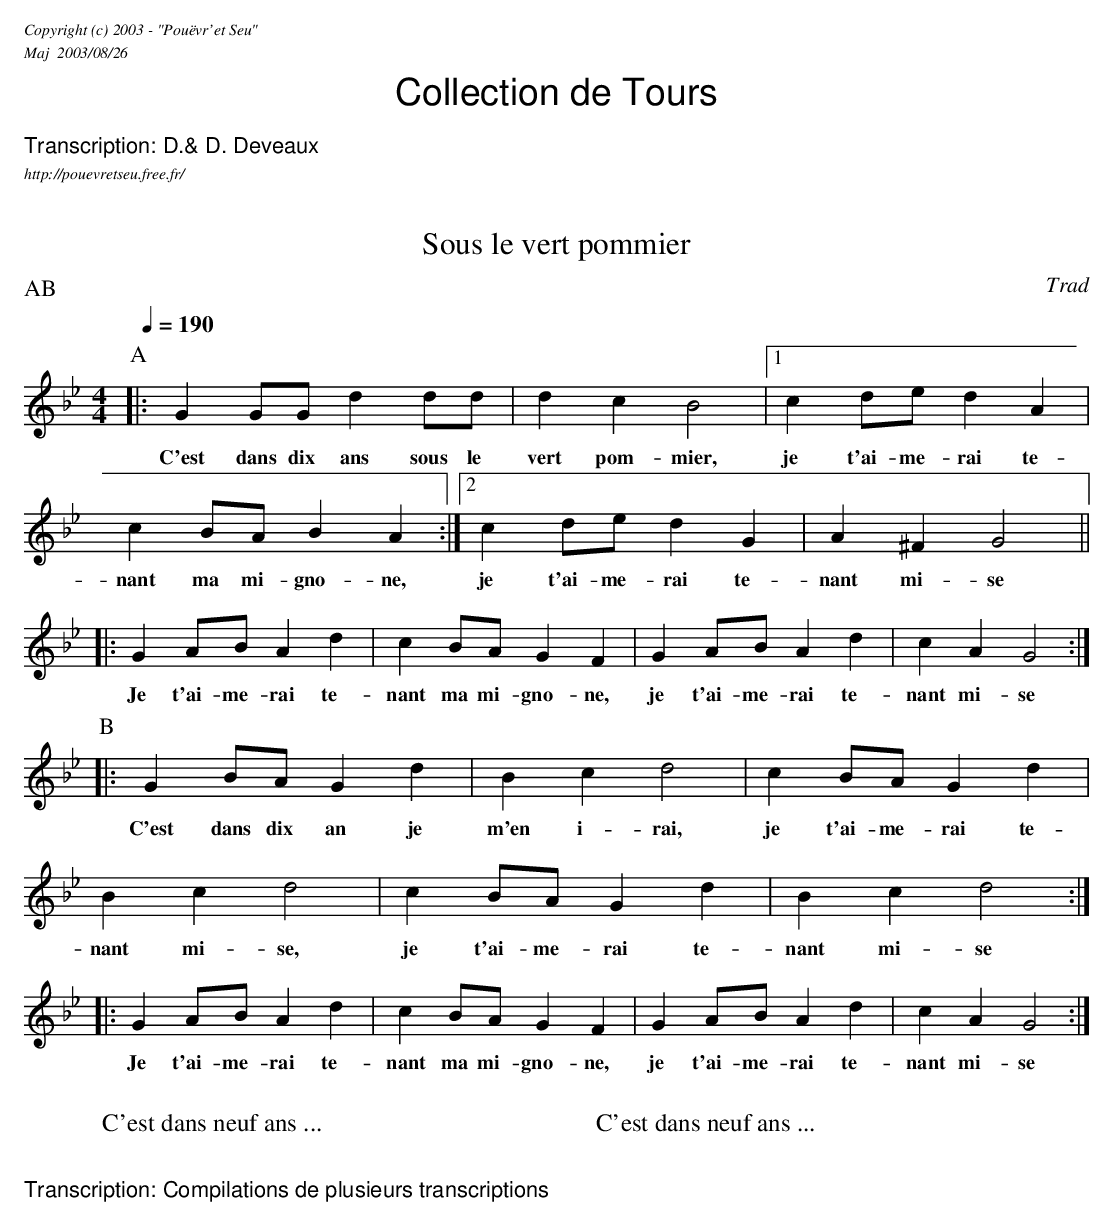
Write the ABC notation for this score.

X:1
T: Sous le vert pommier
C: Trad
M: 4/4
Q: 1/4=190
P: AB
K: Gm
P:A
|: G2 GG d2 dd | d2 c2 B4 |1 c2 de d2 A2 | c2 BA B2 A2 :|2 c2 de d2 G2 | A2 ^F2 G4 ||
w:C'est dans dix ans sous le vert pom-mier, je t'ai-me-rai te-nant ma mi-gno-ne, je t'ai-me-rai te-nant mi-se
|: G2 AB A2 d2 | c2 BA G2 F2 | G2 AB A2 d2 | c2 A2 G4 :|
w:Je t'ai-me-rai te-nant ma mi-gno-ne, je t'ai-me-rai te-nant mi-se
W:
W: C'est dans neuf ans ...
W:
P:B
|: G2 BA G2 d2 | B2 c2 d4 | c2 BA G2 d2 | B2 c2 d4 | c2 BA G2 d2 | B2 c2 d4 :|
w:C'est dans dix an je m'en i-rai, je t'ai-me-rai te-nant mi-se, je t'ai-me-rai te-nant mi-se
|: G2 AB A2 d2 | c2 BA G2 F2 | G2 AB A2 d2 | c2 A2 G4 :|
w:Je t'ai-me-rai te-nant ma mi-gno-ne, je t'ai-me-rai te-nant mi-se
W:
W: C'est dans neuf ans ...
W:
